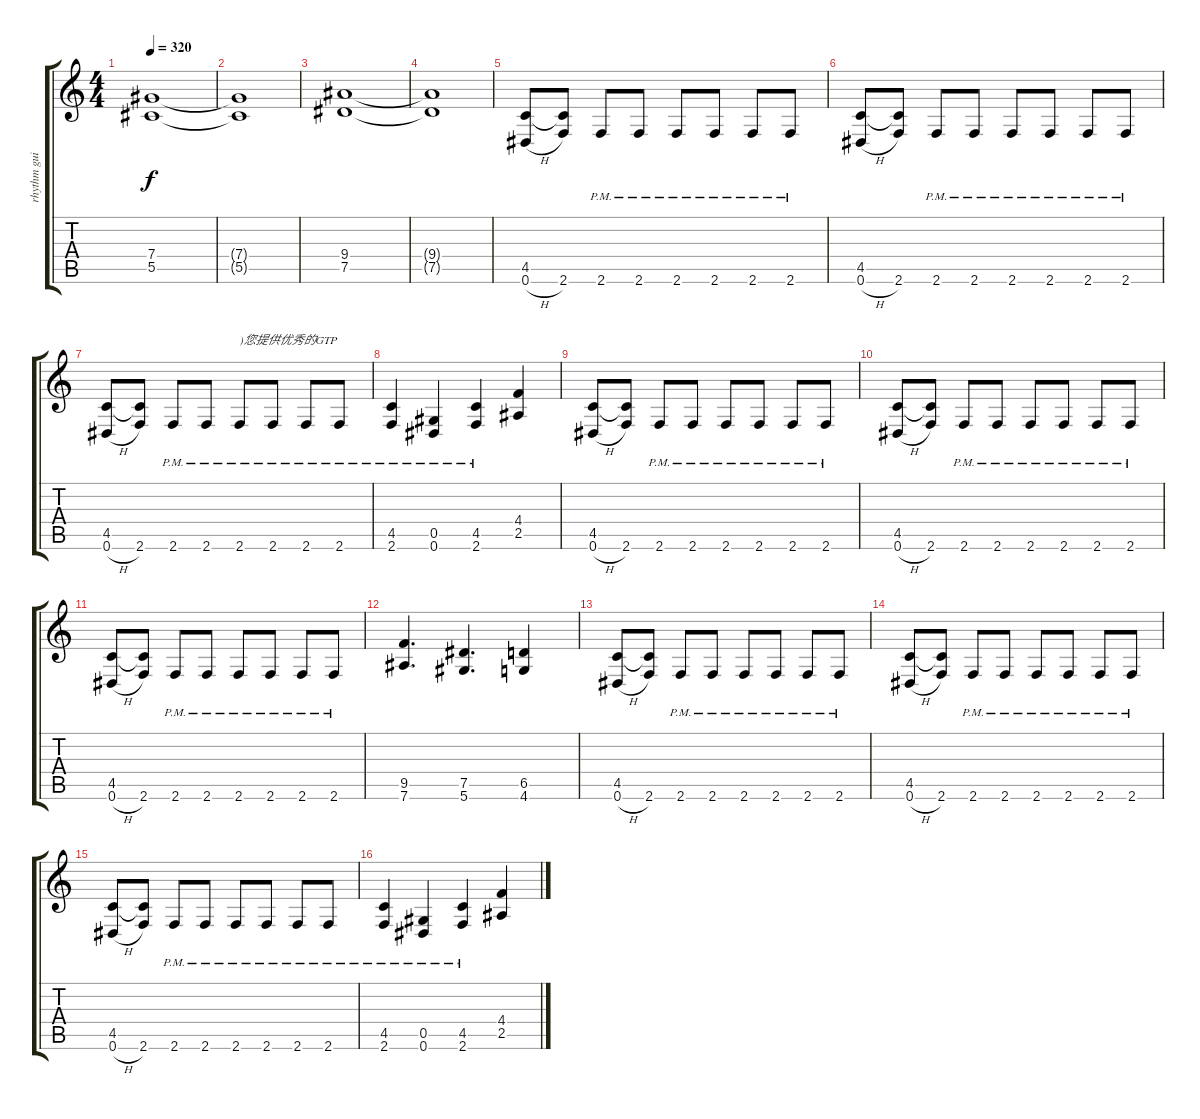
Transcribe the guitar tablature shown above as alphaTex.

\track ("rhythm guitar" "rhythm gui") {instrument distortionguitar}
\staff {score tabs}
\tuning (Eb4 Bb3 Gb3 Db3 Ab2 Eb2) {hide}
\ts (4 4)
\tempo 320
\clef g2
\ks c
(7.4 5.5).1{dy f} |
(7.4{t} 5.5{t}).1 |
(9.4 7.5).1 |
(9.4{t} 7.5{t}).1 |
(4.5 0.6{h}).8 (4.5{t} 2.6).8 2.6{pm}.8 2.6{pm}.8 2.6{pm}.8 2.6{pm}.8 2.6{pm}.8 2.6{pm}.8 |
(4.5 0.6{h}).8 (4.5{t} 2.6).8 2.6{pm}.8 2.6{pm}.8 2.6{pm}.8 2.6{pm}.8 2.6{pm}.8 2.6{pm}.8 |
(4.5 0.6{h}).8 (4.5{t} 2.6).8 2.6{pm}.8 2.6{pm}.8 2.6{pm}.8{txt ")您提供优秀的GTP"} 2.6{pm}.8 2.6{pm}.8 2.6{pm}.8 |
(4.5{pm} 2.6{pm}).4 (0.5{pm} 0.6).4 (4.5{pm} 2.6{pm}).4 (4.4 2.5).4 |
(4.5 0.6{h}).8 (4.5{t} 2.6).8 2.6{pm}.8 2.6{pm}.8 2.6{pm}.8 2.6{pm}.8 2.6{pm}.8 2.6{pm}.8 |
(4.5 0.6{h}).8 (4.5{t} 2.6).8 2.6{pm}.8 2.6{pm}.8 2.6{pm}.8 2.6{pm}.8 2.6{pm}.8 2.6{pm}.8 |
(4.5 0.6{h}).8 (4.5{t} 2.6).8 2.6{pm}.8 2.6{pm}.8 2.6{pm}.8 2.6{pm}.8 2.6{pm}.8 2.6{pm}.8 |
(9.5 7.6).4{d} (7.5 5.6).4{d} (6.5 4.6).4 |
(4.5 0.6{h}).8 (4.5{t} 2.6).8 2.6{pm}.8 2.6{pm}.8 2.6{pm}.8 2.6{pm}.8 2.6{pm}.8 2.6{pm}.8 |
(4.5 0.6{h}).8 (4.5{t} 2.6).8 2.6{pm}.8 2.6{pm}.8 2.6{pm}.8 2.6{pm}.8 2.6{pm}.8 2.6{pm}.8 |
(4.5 0.6{h}).8 (4.5{t} 2.6).8 2.6{pm}.8 2.6{pm}.8 2.6{pm}.8 2.6{pm}.8 2.6{pm}.8 2.6{pm}.8 |
(4.5{pm} 2.6{pm}).4 (0.5{pm} 0.6{pm}).4 (4.5{pm} 2.6{pm}).4 (4.4 2.5).4
